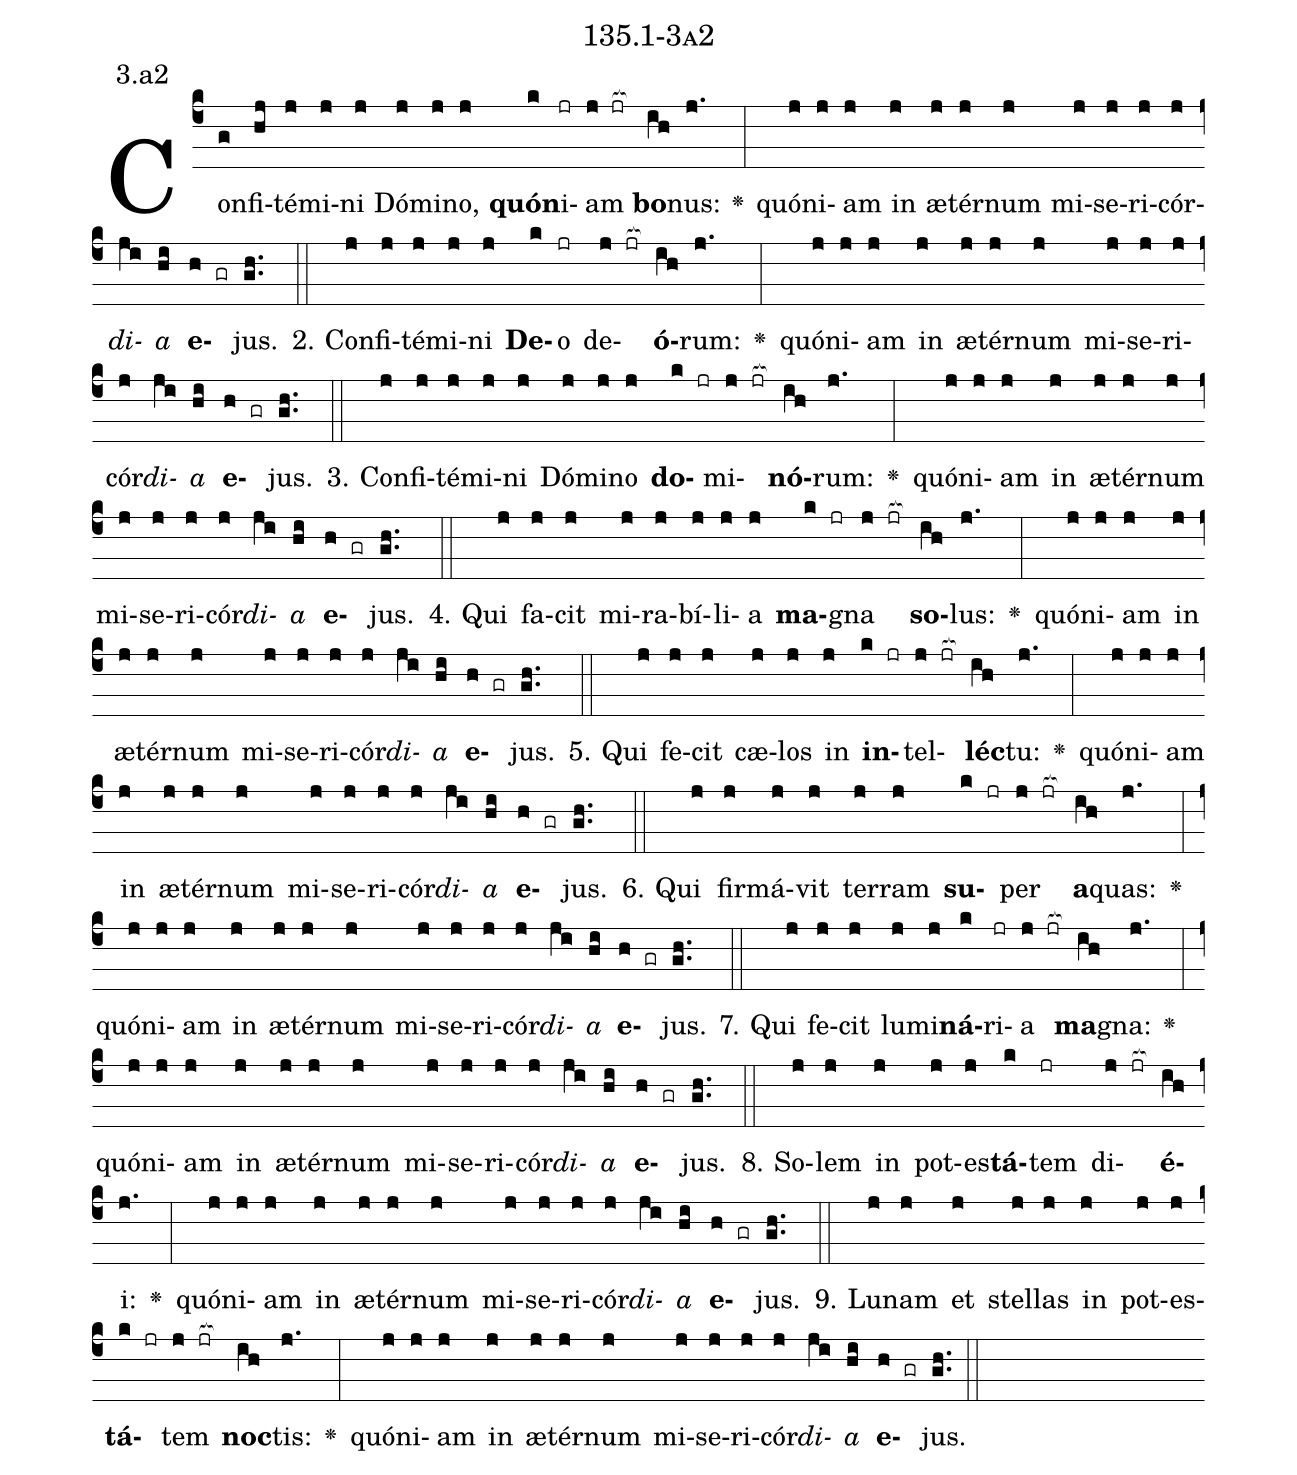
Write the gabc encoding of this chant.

name: 135.1-3a2;
annotation: 3.a2;
%%
(c4)Con(g)fi(hj)té(j)mi(j)ni(j) Dó(j)mi(j)no,(j) <b>quón</b>(k)i(jr)am(j jr[ocb:1{]) <b>bo</b>(ih[ocb:0}])nus:(j.) <v>\greheightstar</v>(:) quón(j)i(j)am(j) in(j) æ(j)tér(j)num(j) mi(j)se(j)ri(j)cór(j)<i>di</i>(ji)<i>a</i>(hi) <b>e</b>(h gr)jus.(gh..) (::)
2. Con(j)fi(j)té(j)mi(j)ni(j) <b>De</b>(k)o(jr) de(j jr[ocb:1{])<b>ó</b>(ih[ocb:0}])rum:(j.) <v>\greheightstar</v>(:) quón(j)i(j)am(j) in(j) æ(j)tér(j)num(j) mi(j)se(j)ri(j)cór(j)<i>di</i>(ji)<i>a</i>(hi) <b>e</b>(h gr)jus.(gh..) (::)
3. Con(j)fi(j)té(j)mi(j)ni(j) Dó(j)mi(j)no(j) <b>do</b>(k jr)mi(j jr[ocb:1{])<b>nó</b>(ih[ocb:0}])rum:(j.) <v>\greheightstar</v>(:) quón(j)i(j)am(j) in(j) æ(j)tér(j)num(j) mi(j)se(j)ri(j)cór(j)<i>di</i>(ji)<i>a</i>(hi) <b>e</b>(h gr)jus.(gh..) (::)
4. Qui(j) fa(j)cit(j) mi(j)ra(j)bí(j)li(j)a(j) <b>ma</b>(k jr)gna(j jr[ocb:1{]) <b>so</b>(ih[ocb:0}])lus:(j.) <v>\greheightstar</v>(:) quón(j)i(j)am(j) in(j) æ(j)tér(j)num(j) mi(j)se(j)ri(j)cór(j)<i>di</i>(ji)<i>a</i>(hi) <b>e</b>(h gr)jus.(gh..) (::)
5. Qui(j) fe(j)cit(j) cæ(j)los(j) in(j) <b>in</b>(k jr)tel(j jr[ocb:1{])<b>léc</b>(ih[ocb:0}])tu:(j.) <v>\greheightstar</v>(:) quón(j)i(j)am(j) in(j) æ(j)tér(j)num(j) mi(j)se(j)ri(j)cór(j)<i>di</i>(ji)<i>a</i>(hi) <b>e</b>(h gr)jus.(gh..) (::)
6. Qui(j) fir(j)má(j)vit(j) ter(j)ram(j) <b>su</b>(k jr)per(j jr[ocb:1{]) <b>a</b>(ih[ocb:0}])quas:(j.) <v>\greheightstar</v>(:) quón(j)i(j)am(j) in(j) æ(j)tér(j)num(j) mi(j)se(j)ri(j)cór(j)<i>di</i>(ji)<i>a</i>(hi) <b>e</b>(h gr)jus.(gh..) (::)
7. Qui(j) fe(j)cit(j) lu(j)mi(j)<b>ná</b>(k)ri(jr)a(j jr[ocb:1{]) <b>ma</b>(ih[ocb:0}])gna:(j.) <v>\greheightstar</v>(:) quón(j)i(j)am(j) in(j) æ(j)tér(j)num(j) mi(j)se(j)ri(j)cór(j)<i>di</i>(ji)<i>a</i>(hi) <b>e</b>(h gr)jus.(gh..) (::)
8. So(j)lem(j) in(j) pot(j)es(j)<b>tá</b>(k)tem(jr) di(j jr[ocb:1{])<b>é</b>(ih[ocb:0}])i:(j.) <v>\greheightstar</v>(:) quón(j)i(j)am(j) in(j) æ(j)tér(j)num(j) mi(j)se(j)ri(j)cór(j)<i>di</i>(ji)<i>a</i>(hi) <b>e</b>(h gr)jus.(gh..) (::)
9. Lu(j)nam(j) et(j) stel(j)las(j) in(j) pot(j)es(j)<b>tá</b>(k jr)tem(j jr[ocb:1{]) <b>noc</b>(ih[ocb:0}])tis:(j.) <v>\greheightstar</v>(:) quón(j)i(j)am(j) in(j) æ(j)tér(j)num(j) mi(j)se(j)ri(j)cór(j)<i>di</i>(ji)<i>a</i>(hi) <b>e</b>(h gr)jus.(gh..) (::)
